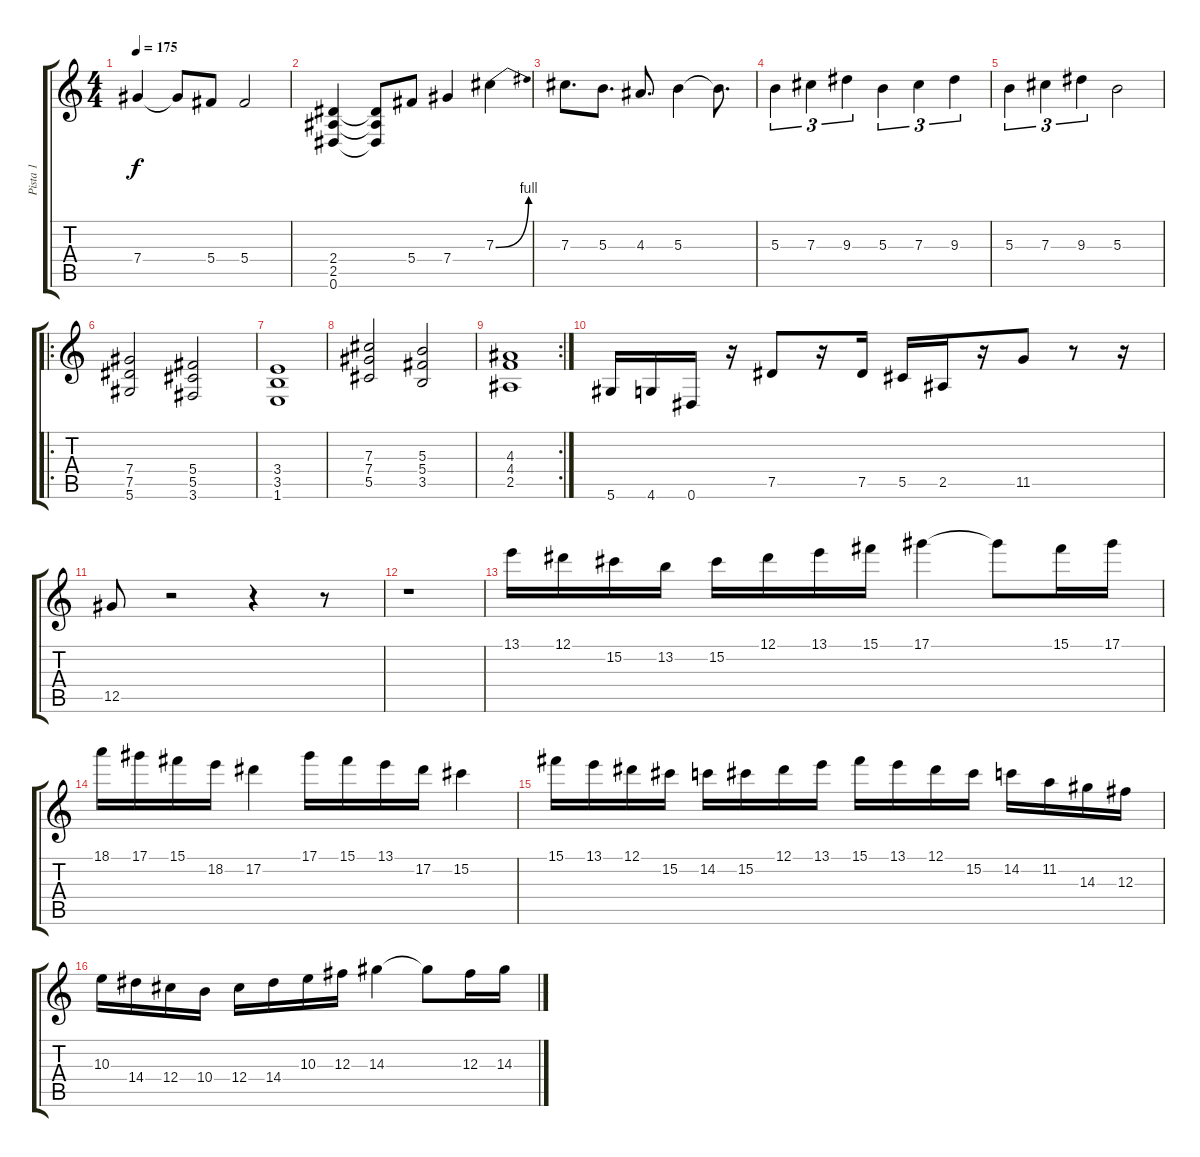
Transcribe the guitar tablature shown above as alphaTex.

\track ("Pista 1" "Pista 1") {instrument distortionguitar}
\staff {score tabs}
\tuning (Eb4 Bb3 Gb3 Db3 Ab2 Eb2) {hide}
\ts (4 4)
\tempo 175
\clef g2
\ks c
7.4.4{dy f} 7.4{t}.8 5.4.8 5.4.2 |
(2.4 2.5 0.6).4 (2.4{t} 2.5{t} 0.6{t}).8 5.4.8 7.4.4 7.3{be (bend 0 0 60 4)}.4 |
7.3.8{d} 5.3.8{d} 4.3.8{d} 5.3.4 5.3{t}.8{d} |
5.3.4{tu (3 2)} 7.3.4{tu (3 2)} 9.3.4{tu (3 2)} 5.3.4{tu (3 2)} 7.3.4{tu (3 2)} 9.3.4{tu (3 2)} |
5.3.4{tu (3 2)} 7.3.4{tu (3 2)} 9.3.4{tu (3 2)} 5.3.2 |
\ro
(7.4 7.5 5.6).2 (5.4 5.5 3.6).2 |
(3.4 3.5 1.6).1 |
(7.3 7.4 5.5).2 (5.3 5.4 3.5).2 |
\rc 2
(4.3 4.4 2.5).1 |
5.6.16 4.6.16 0.6.16 r.16 7.5.8 r.16 7.5.16 5.5.16 2.5.16 r.16 11.5.8 r.8 r.16 |
12.5.8 r.2 r.4 r.8 |
r.1 |
13.1.16 12.1.16 15.2.16 13.2.16 15.2.16 12.1.16 13.1.16 15.1.16 17.1.4 17.1{t}.8 15.1.16 17.1.16 |
18.1.16 17.1.16 15.1.16 18.2.16 17.2.4 17.1.16 15.1.16 13.1.16 17.2.16 15.2.4 |
15.1.16 13.1.16 12.1.16 15.2.16 14.2.16 15.2.16 12.1.16 13.1.16 15.1.16 13.1.16 12.1.16 15.2.16 14.2.16 11.2.16 14.3.16 12.3.16 |
10.3.16 14.4.16 12.4.16 10.4.16 12.4.16 14.4.16 10.3.16 12.3.16 14.3.4 14.3{t}.8 12.3.16 14.3.16
